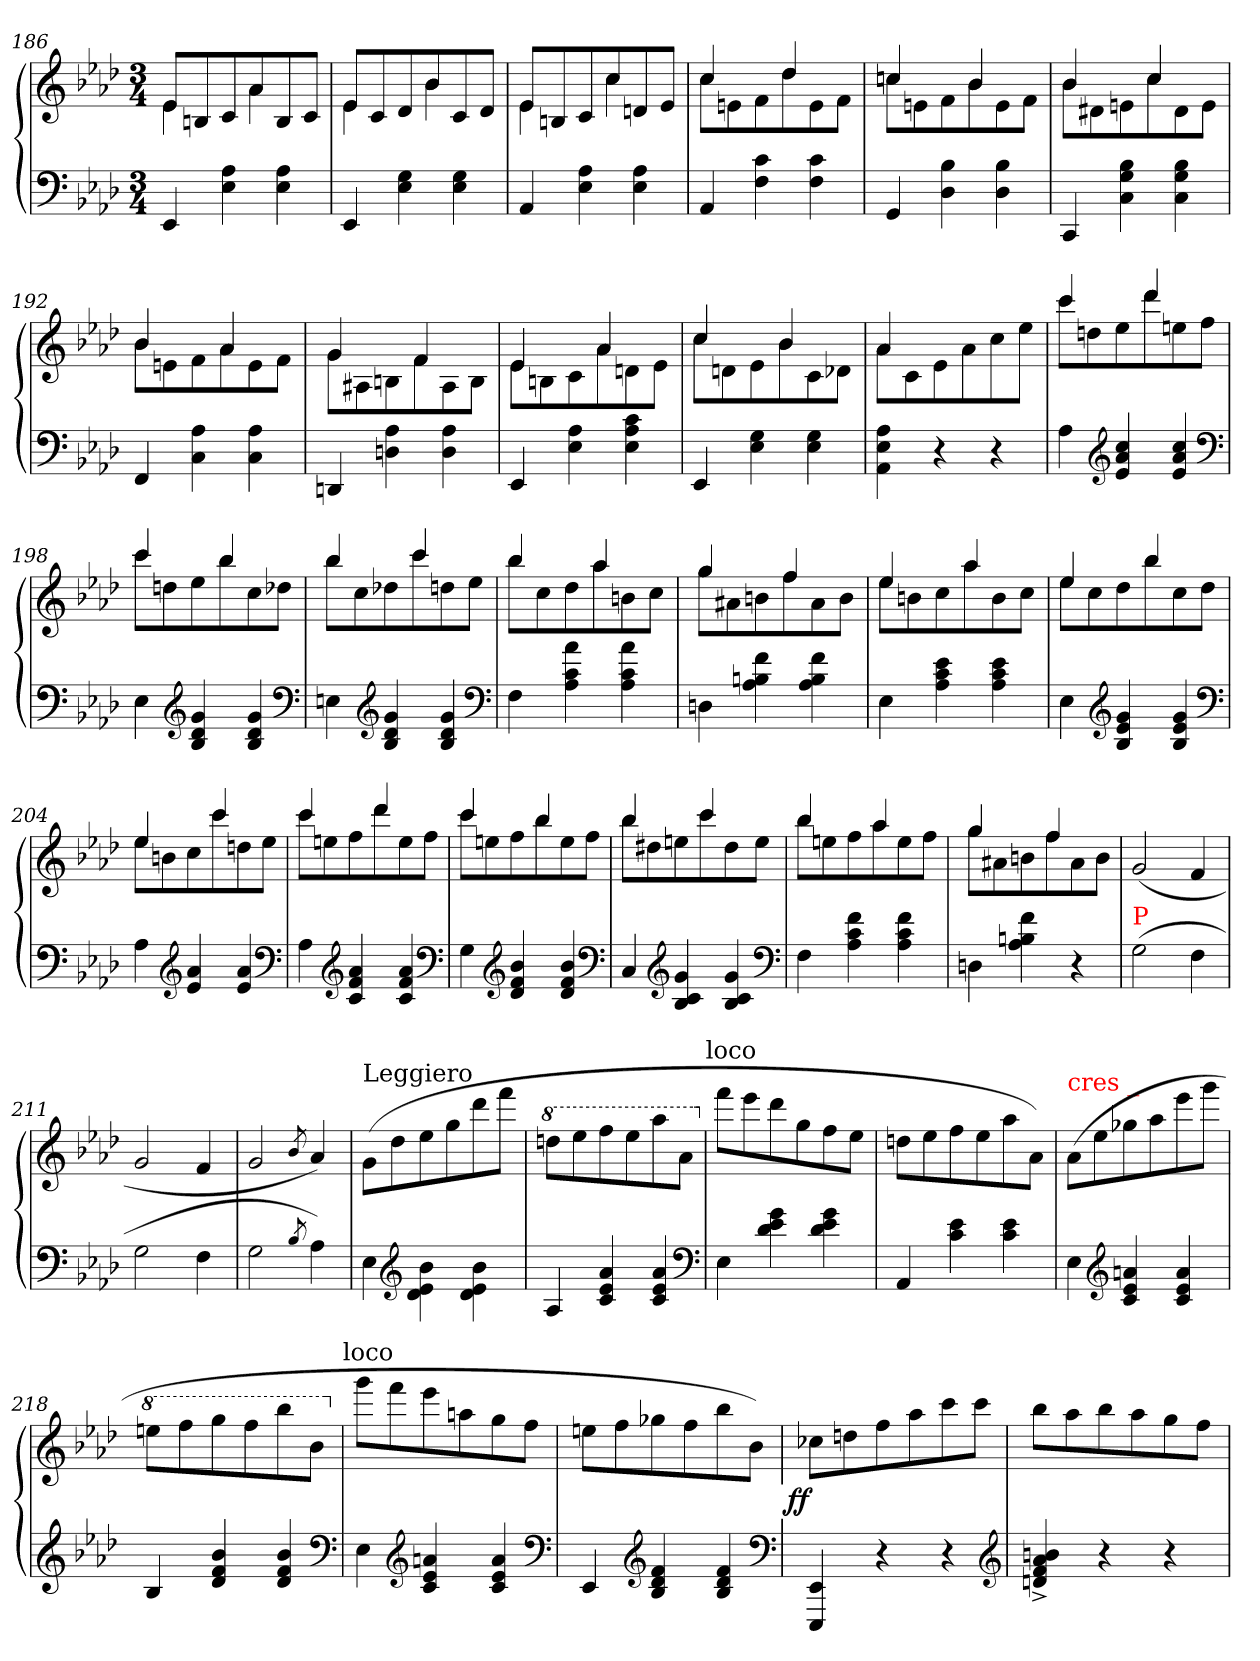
**kern	**kern	**dynam
*part1	*part1	*part1
*staff2	*staff1	*staff1/2
*clefF4	*clefG2	*
*k[b-e-a-d-]	*k[b-e-a-d-]	*
*A-:	*A-:	*
*M3/4	*M3/4	*
=186	=186	=186
*	*^	*
4EE-	8e-L	4e-\	.
.	8Bn	.	.
4A- 4E-	8c/	8ryy	.
.	8a-	4a-\	.
4A- 4E-	8B	.	.
.	8cJ	8ryy	.
=187	=187	=187	=187
4EE-	8e-L	4e-\	.
.	8c/	.	.
4G 4E-	8d-	8ryy	.
.	8b-	4b-\	.
4G 4E-	8c	.	.
.	8d-J	8ryy	.
=188	=188	=188	=188
4AA-	8e-L	4e-\	.
.	8Bn/	.	.
4A- 4E-	8c	8ryy	.
.	8cc	4cc\	.
4A- 4E-	8dn	.	.
.	8e-J	8ryy	.
=189	=189	=189	=189
4AA-	4cc	8ccL	.
.	.	8en	.
4c 4F	8ryy	8f	.
.	4dd-	8dd-	.
4c 4F	.	8e	.
.	8ryy	8fJ	.
=190	=190	=190	=190
4GG	4ccn	8ccnL	.
.	.	8en	.
4B- 4D-	8ryy	8f	.
.	4b-	8b-	.
4B- 4D-	.	8e	.
.	8ryy	8fJ	.
=191	=191	=191	=191
4CC	4b-	8b-L	.
.	.	8d#X	.
4B- 4G 4C	8ryy	8en	.
.	4cc	8cc	.
4B- 4G 4C	.	8d#	.
.	8ryy	8eJ	.
=192	=192	=192	=192
4FF	4b-	8b-L	.
.	.	8en	.
4A- 4C	8ryy	8f	.
.	4a-	8a-	.
4A- 4C	.	8e	.
.	8ryy	8fJ	.
=193	=193	=193	=193
4DDn	4g	8gL	.
.	.	8A#X	.
4A- 4Dn	8ryy	8Bn	.
.	4f	8f	.
4A- 4D	.	8A#	.
.	8ryy	8BJ	.
=194	=194	=194	=194
4EE-	4e-	8e-L	.
.	.	8Bn	.
4A- 4E-	8ryy	8c	.
.	4a-	8a-	.
4c 4A- 4E-	.	8dn	.
.	8ryy	8e-J	.
=195	=195	=195	=195
4EE-	4cc	8ccL	.
.	.	8dn	.
4G 4E-	8ryy	8e-	.
.	4b-	8b-	.
4G 4E-	.	8c	.
.	8ryy	8d-XJ	.
=196	=196	=196	=196
4A- 4E- 4AA-	4a-	8a-L	.
.	.	8c	.
4r	2ryy	8e-	.
.	.	8a-	.
4r	.	8cc	.
.	.	8ee-J	.
=197	=197	=197	=197
4A-	4ccc	8cccL	.
.	.	8ddn	.
*clefG2	*	*	*
4cc 4a- 4e-	8ryy	8ee-	.
.	4ddd-	8ddd-	.
4cc 4a- 4e-	.	8een	.
.	8ryy	8ffJ	.
*clefF4	*	*	*
=198	=198	=198	=198
4E-	4ccc	8cccL	.
.	.	8ddn	.
*clefG2	*	*	*
4g 4d- 4B-	8ryy	8ee-	.
.	4bb-	8bb-	.
4g 4d- 4B-	.	8cc	.
.	8ryy	8dd-XJ	.
*clefF4	*	*	*
=199	=199	=199	=199
4En	4bb-	8bb-L	.
.	.	8cc	.
*clefG2	*	*	*
4g 4d- 4B-	8ryy	8dd-X	.
.	4ccc	8ccc	.
4g 4d- 4B-	.	8ddn	.
.	8ryy	8ee-J	.
*clefF4	*	*	*
=200	=200	=200	=200
4F	4bb-	8bb-L	.
.	.	8cc	.
4a- 4c 4A-	8ryy	8dd-	.
.	4aa-	8aa-	.
4a- 4c 4A-	.	8bn	.
.	8ryy	8ccJ	.
=201	=201	=201	=201
4Dn	4gg	8ggL	.
.	.	8a#X	.
4f 4Bn 4A-	8ryy	8bn	.
.	4ff	8ff	.
4f 4B 4A-	.	8a#	.
.	8ryy	8bJ	.
=202	=202	=202	=202
4E-	4ee-	8ee-L	.
.	.	8bn	.
4e- 4c 4A-	8ryy	8cc	.
.	4aa-	8aa-	.
4e- 4c 4A-	.	8b	.
.	8ryy	8ccJ	.
=203	=203	=203	=203
4E-	4ee-	8ee-L	.
.	.	8cc	.
*clefG2	*	*	*
4g 4e- 4B-	8ryy	8dd-	.
.	4bb-	8bb-	.
4g 4e- 4B-	.	8cc	.
.	8ryy	8dd-J	.
*clefF4	*	*	*
=204	=204	=204	=204
4A-	4ee-	8ee-L	.
.	.	8bn	.
*clefG2	*	*	*
4a- 4e-	8ryy	8cc	.
.	4ccc	8ccc	.
4a- 4e-	.	8ddn	.
.	8ryy	8ee-J	.
*clefF4	*	*	*
=205	=205	=205	=205
4A-	4ccc	8cccL	.
.	.	8een	.
*clefG2	*	*	*
4a- 4f 4c	8ryy	8ff	.
.	4ddd-	8ddd-	.
4a- 4f 4c	.	8ee	.
.	8ryy	8ffJ	.
*clefF4	*	*	*
=206	=206	=206	=206
4G	4ccc	8cccL	.
.	.	8een	.
*clefG2	*	*	*
4b- 4f 4d-	8ryy	8ff	.
.	4bb-	8bb-	.
4b- 4f 4d-	.	8ee	.
.	8ryy	8ffJ	.
*clefF4	*	*	*
=207	=207	=207	=207
4C	4bb-	8bb-L	.
.	.	8dd#X	.
*clefG2	*	*	*
4g 4c 4B-	8ryy	8een	.
.	4ccc	8ccc	.
4g 4c 4B-	.	8dd#	.
.	8ryy	8eeJ	.
*clefF4	*	*	*
=208	=208	=208	=208
4F	4bb-	8bb-L	.
.	.	8een	.
4f 4c 4A-	8ryy	8ff	.
.	4aa-	8aa-	.
4f 4c 4A-	.	8ee	.
.	8ryy	8ffJ	.
=209	=209	=209	=209
4Dn	4gg	8ggL	.
.	.	8a#X	.
4f 4Bn 4A-	8ryy	8bn	.
.	4ff	8ff	.
4r	.	8a#	.
.	8ryy	8bJ	.
=210	=210	=210	=210
!LO:TX:a:color=red:t=P	!	!	!
*	*v	*v	*
(>2G	(>2g	.
4F	4f	.
=211	=211	=211
2G	2g	.
4F	4f	.
=212	=212	=212
2G	2g	.
8qB-/	8qb-/	.
4A-)	4a-)	.
=213	=213	=213
!	!LO:TX:a:t=Leggiero	!
4E-	(8gL	.
.	8dd-	.
*clefG2	*	*
4b-\ 4e-\ 4d-\	8ee-	.
.	8gg	.
4b-\ 4e-\ 4d-\	8ddd-	.
.	8fffJ	.
=214	=214	=214
*	*8va	*
4A-	8dddnL	.
.	8eee-	.
4a- 4e- 4c	8fff	.
.	8eee-	.
4a- 4e- 4c	8aaa-	.
.	8aa-J	.
*clefF4	*	*
!	!LO:TX:a:t=loco	!
=215	=215	=215
*	*X8va	*
4E-	8fffL	.
.	8eee-	.
4g 4e- 4d-	8ddd-	.
.	8gg	.
4g 4e- 4d-	8ff	.
.	8ee-J	.
=216	=216	=216
4AA-	8ddnL	.
.	8ee-	.
4e- 4c	8ff	.
.	8ee-	.
4e- 4c	8aa-	.
.	8a-J)	.
=217	=217	=217
!	!LO:TX:a:color=red:t=cres _	!
4E-	(8a-L	.
.	8ee-	.
*clefG2	*	*
4an 4e- 4c	8gg-X	.
.	8aa-	.
4a 4e- 4c	8eee-	.
.	8gggJ	.
=218	=218	=218
*	*8va	*
4B-	8eeenL	.
.	8fff	.
4b- 4f 4d-	8ggg	.
.	8fff	.
4b- 4f 4d-	8bbb-	.
.	8bb-J	.
*clefF4	*	*
!	!LO:TX:a:t=loco	!
=219	=219	=219
*	*X8va	*
4E-	8gggL	.
.	8fff	.
*clefG2	*	*
4an 4e- 4c	8eee-	.
.	8aan	.
4a 4e- 4c	8gg	.
.	8ffJ	.
*clefF4	*	*
=220	=220	=220
4EE-	8eenL	.
.	8ff	.
*clefG2	*	*
4f 4d- 4B-	8gg-X	.
.	8ff	.
4f 4d- 4B-	8bb-	.
.	8b-J)	.
*clefF4	*	*
=221	=221	=221
!	!	!LO:DY:rj
4EE- 4EEE-	8cc-XL	ff
.	8ddn	.
4r	8ff	.
.	8aa-	.
4r	8ccc	.
.	8cccJ	.
*clefG2	*	*
=222	=222	=222
4bn^> 4a-^> 4f^> 4dn^>	8bb-L	.
.	8aa-	.
4r	8bb-	.
.	8aa-	.
4r	8gg	.
.	8ffJ	.
=	=	=
*-	*-	*-
